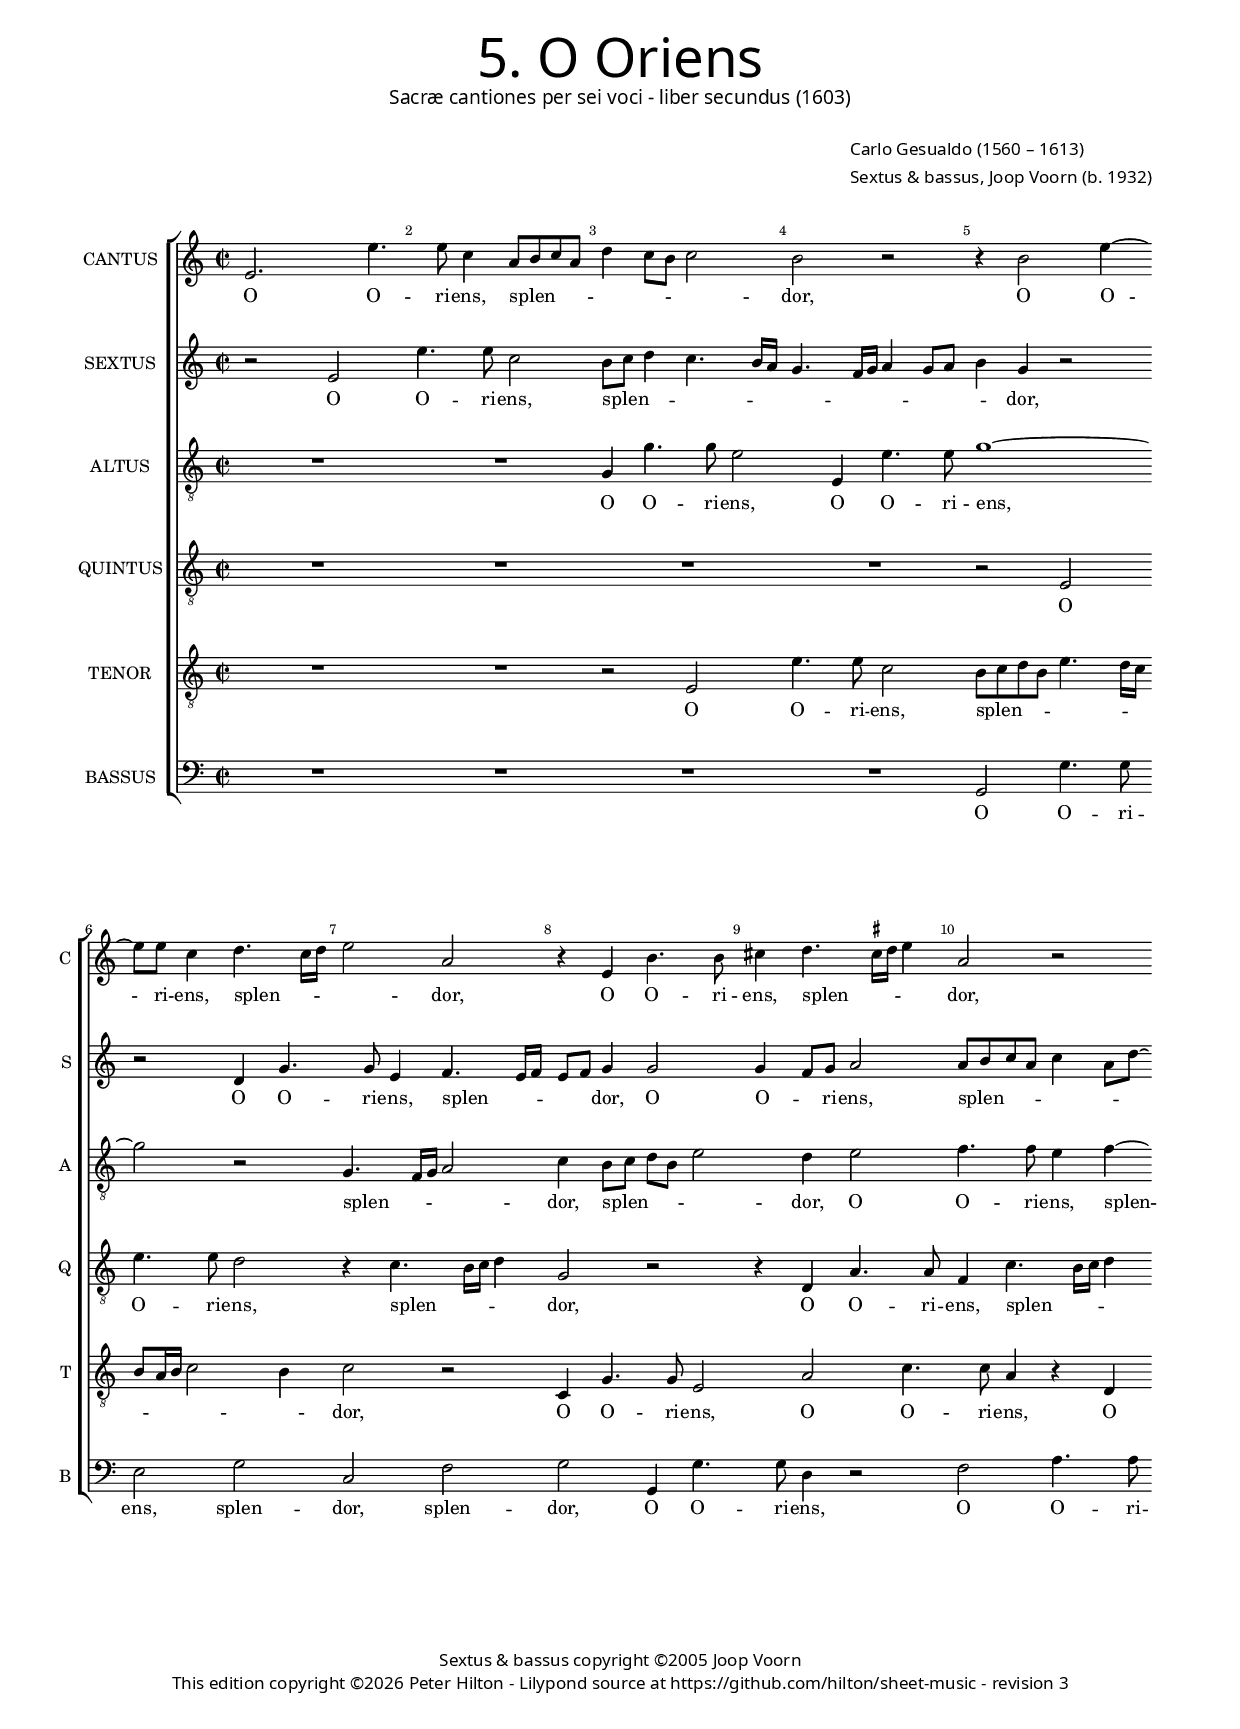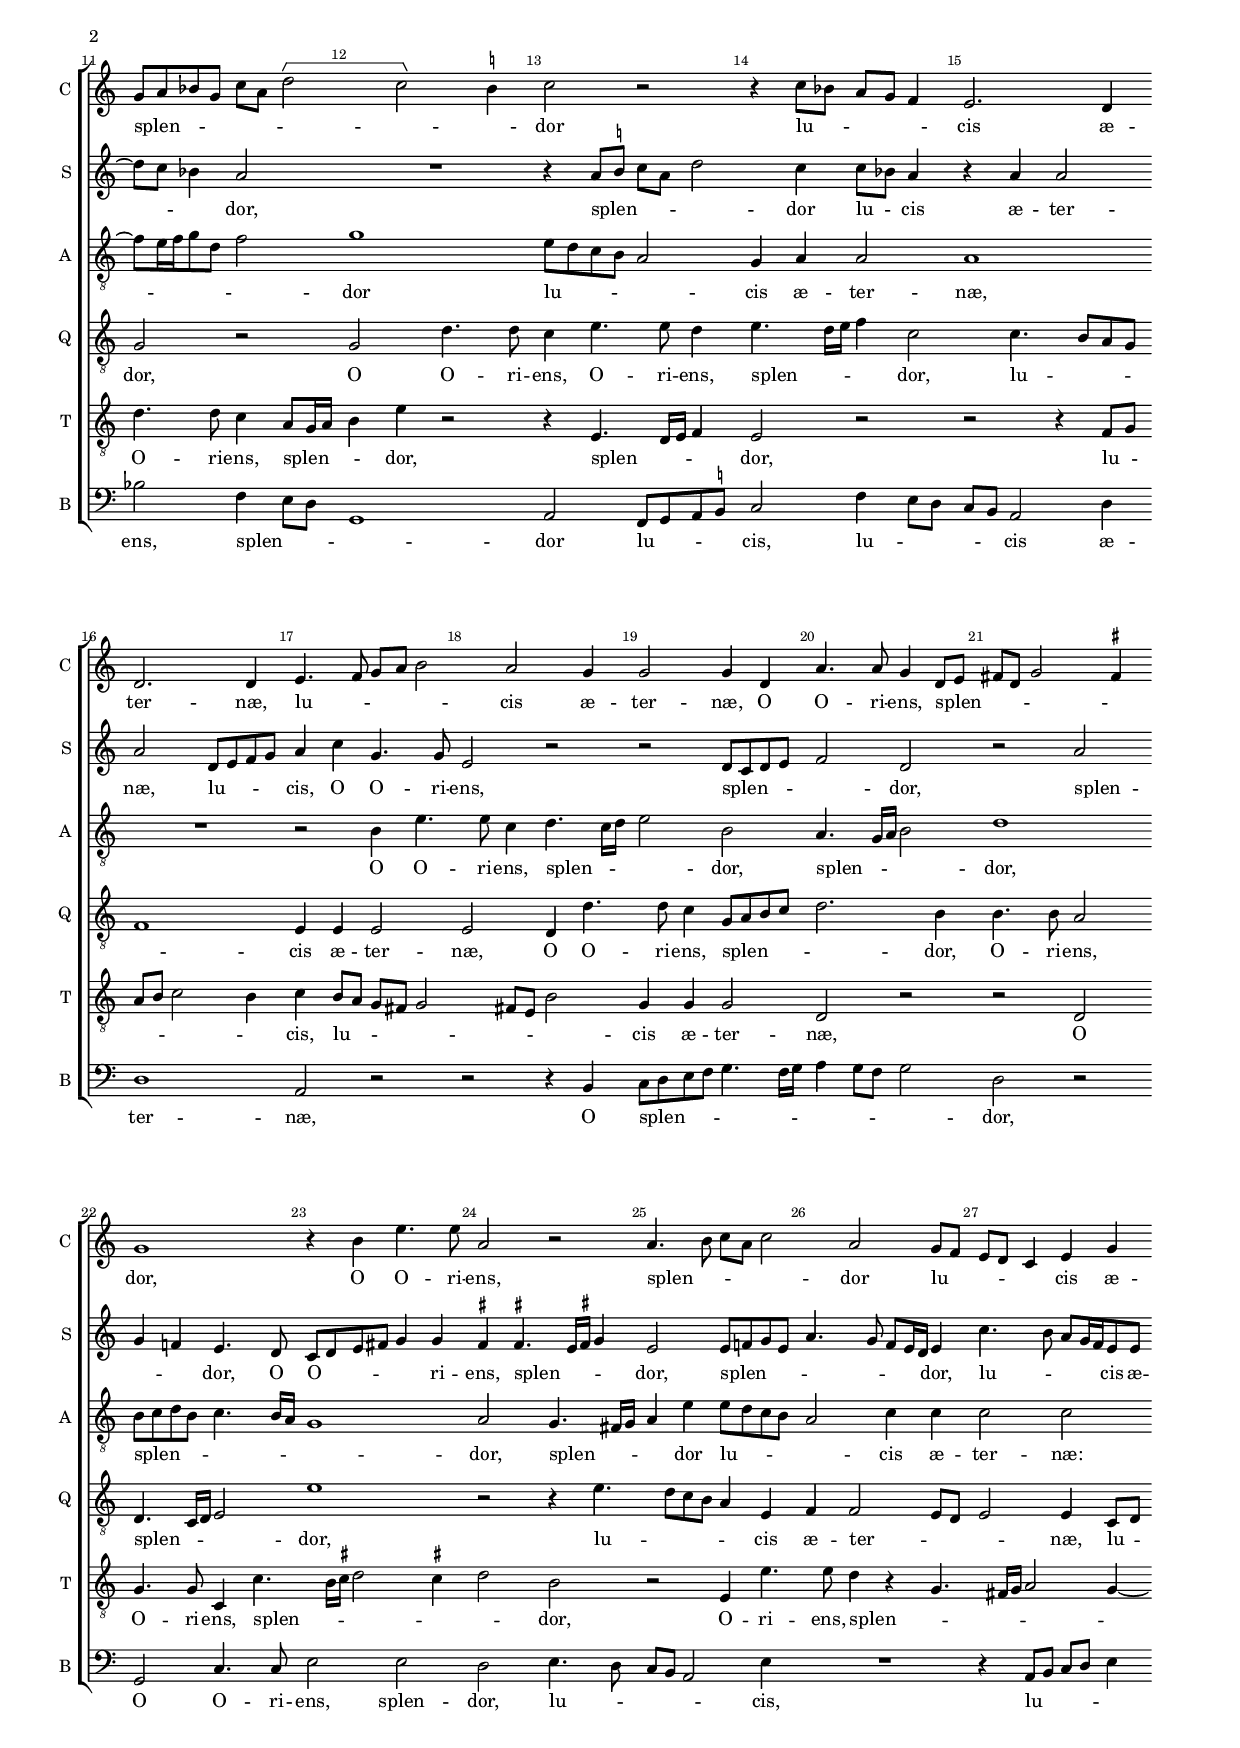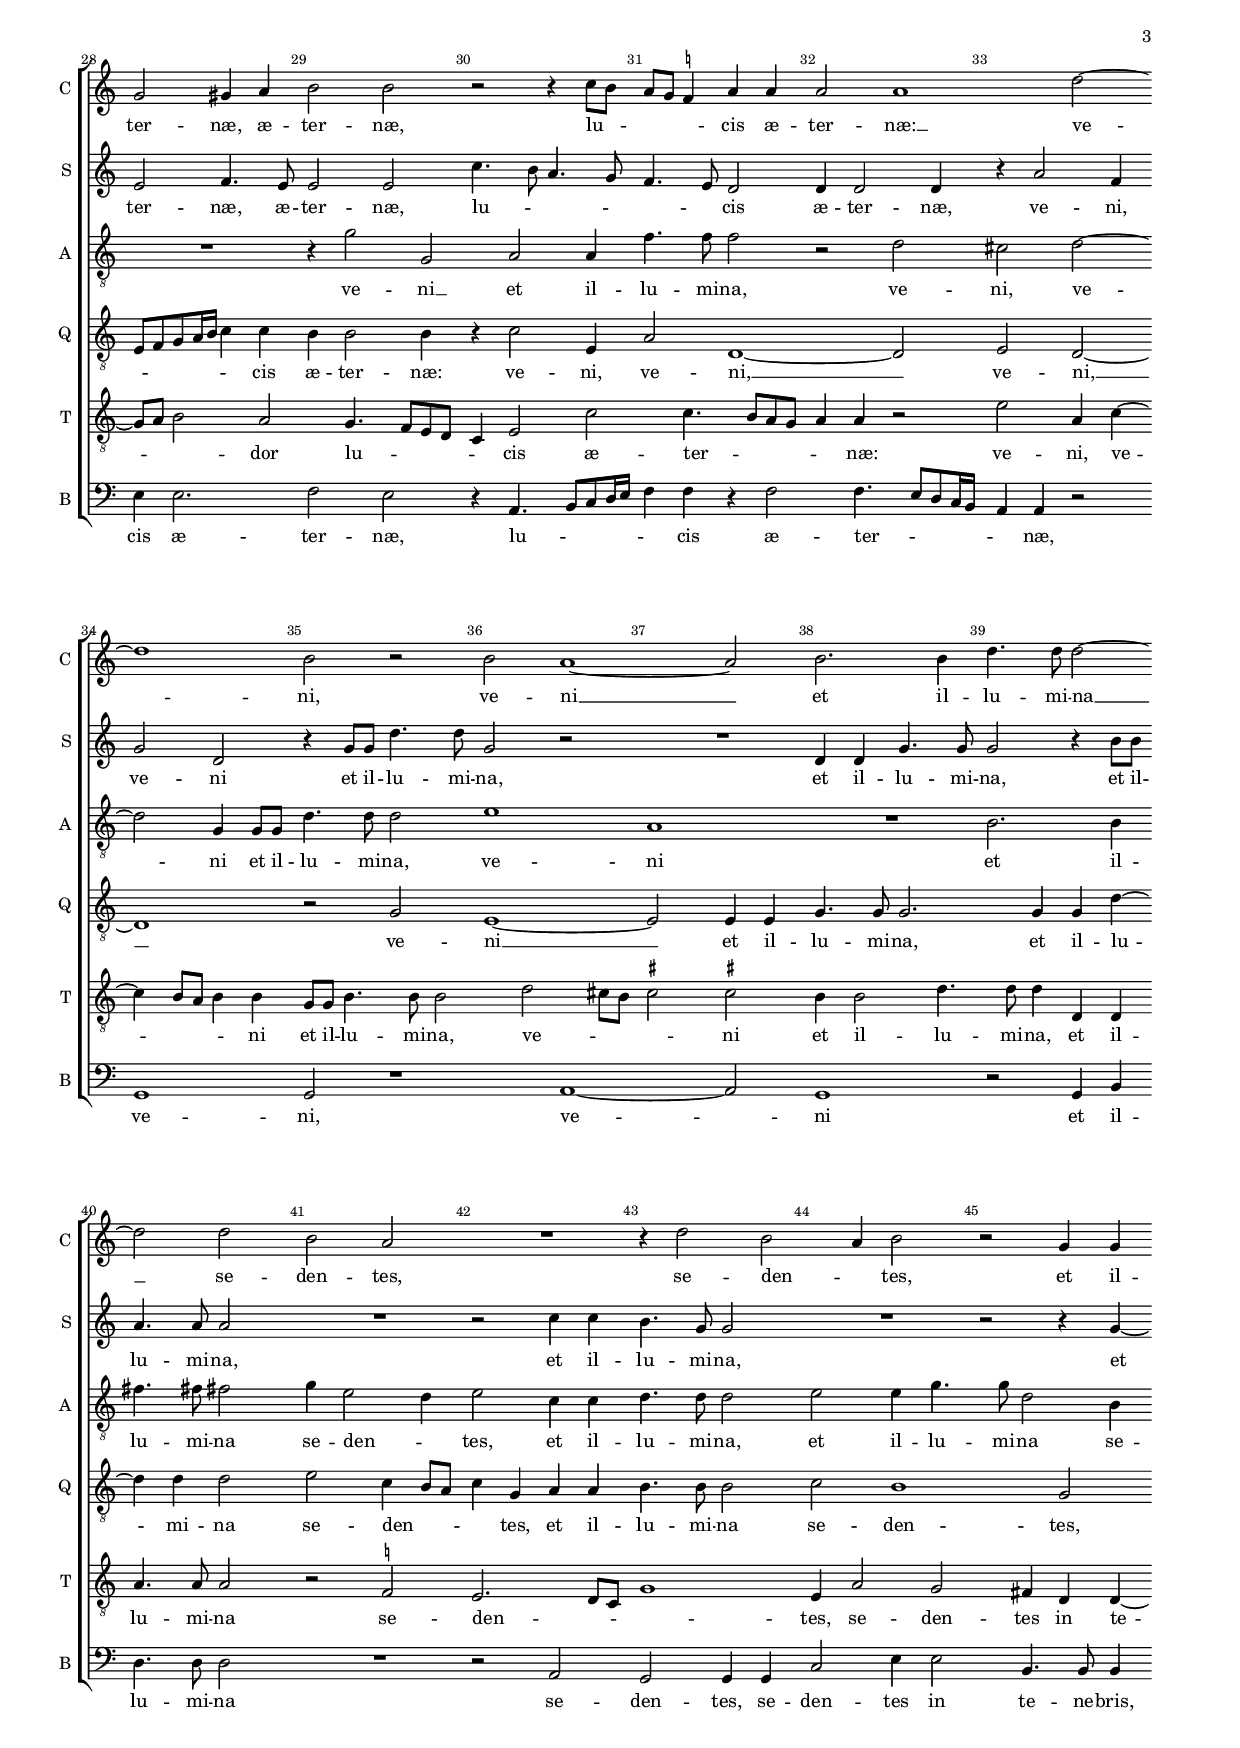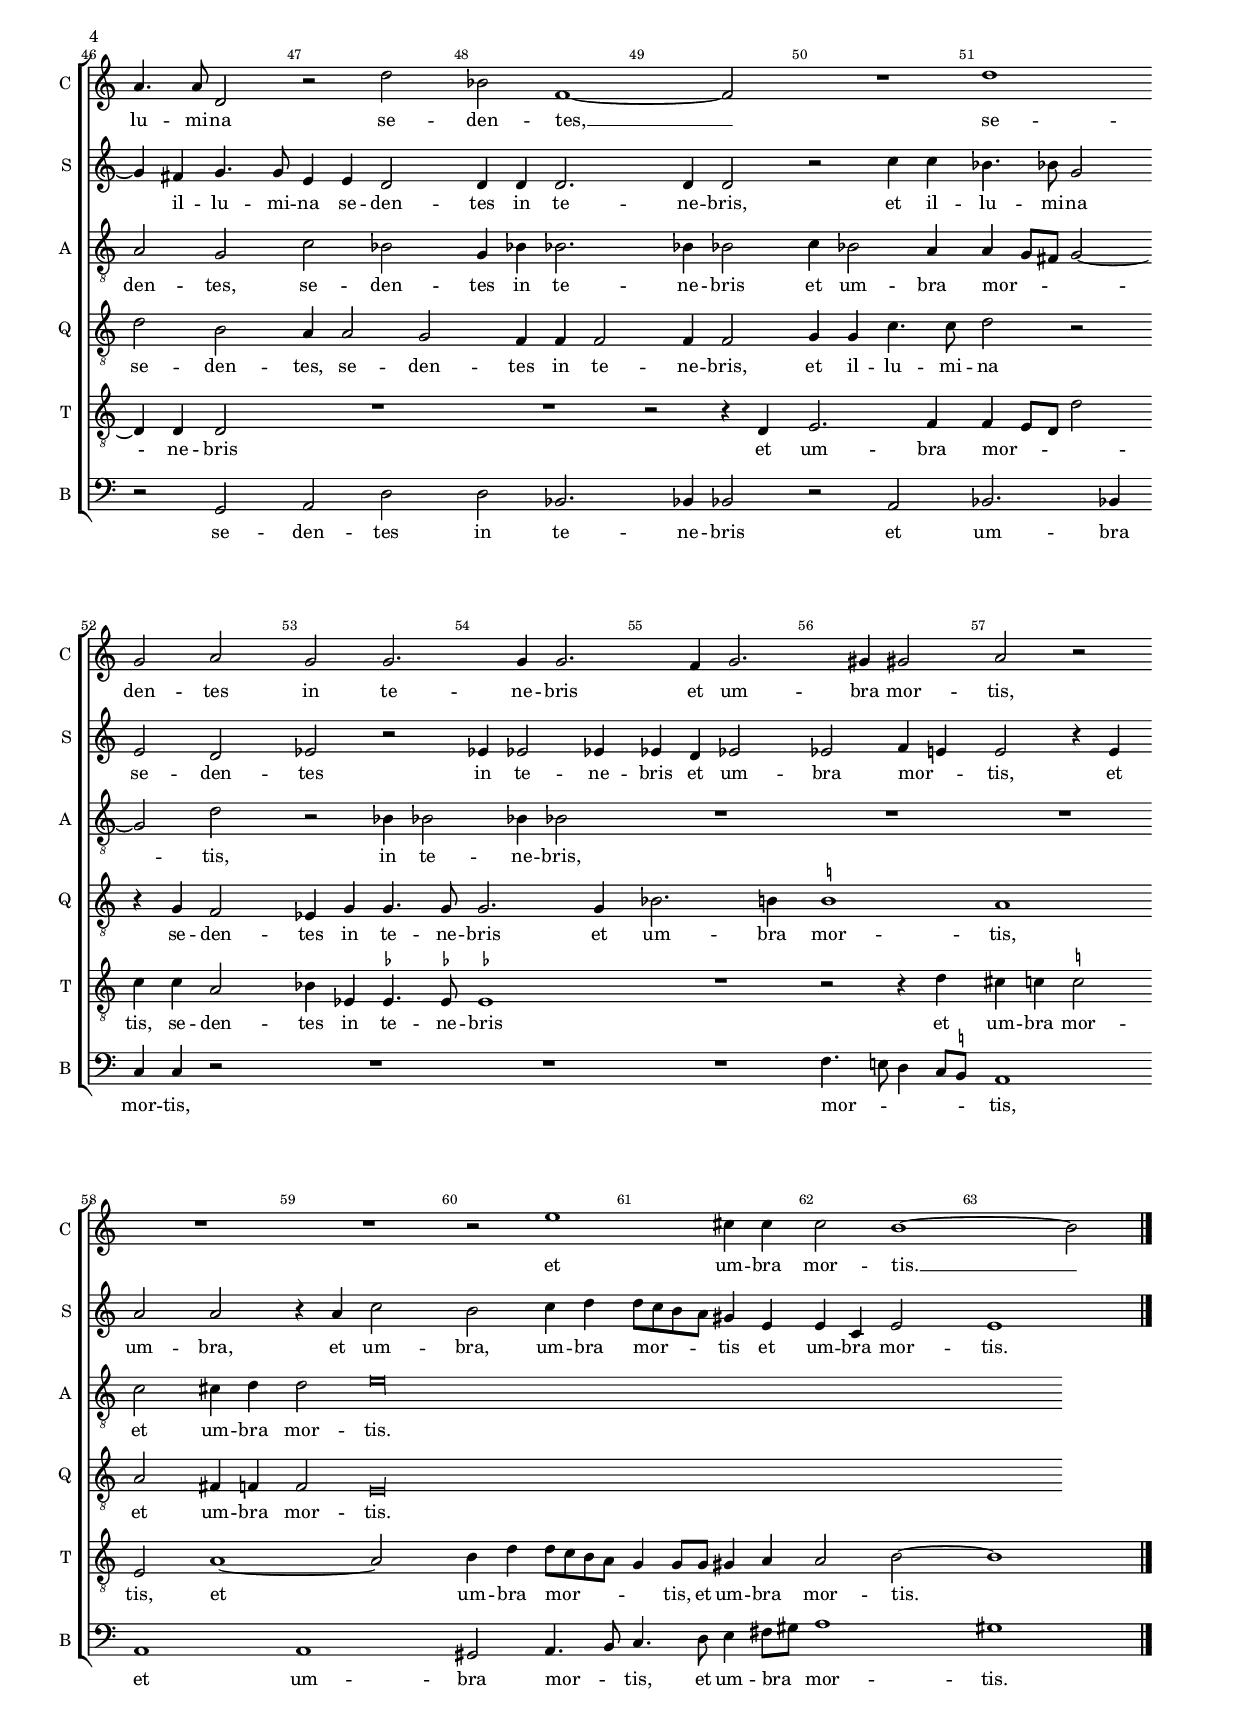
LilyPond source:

% Copyright ©2013 Peter Hilton

\version "2.16.2"
revision = "3"

#(set-global-staff-size 15)

\paper {
	#(define fonts (make-pango-font-tree "Century Schoolbook L" "Source Sans Pro" "Luxi Mono" (/ 15 20)))
	annotate-spacing = ##f
	two-sided = ##t
	inner-margin = 15\mm
	outer-margin = 15\mm
	top-markup-spacing = #'( (basic-distance . 4) )
	markup-system-spacing = #'( (padding . 5) )
	system-system-spacing = #'( (basic-distance . 20) (stretchability . 100) )
  	ragged-bottom = ##f
	ragged-last-bottom = ##t
} 

year = #(strftime "©%Y" (localtime (current-time)))

\header {
	title = \markup \medium \fontsize #6 \override #'(font-name . "Source Sans Pro Light") {
		"5. O Oriens"
	}
	subtitle = \markup \medium \sans {
		"Sacræ cantiones per sei voci - liber secundus (1603)"
	}
	composer = \markup \sans {
		\vspace #2
		\column {
			\line { \with-url #"http://en.wikipedia.org/wiki/Carlo_Gesualdo" "Carlo Gesualdo" (1560 – 1613) }
			\line { Sextus & bassus, \with-url #"http://en.wikipedia.org/wiki/Joop_Voorn" "Joop Voorn" (b. 1932) }
		}
	}
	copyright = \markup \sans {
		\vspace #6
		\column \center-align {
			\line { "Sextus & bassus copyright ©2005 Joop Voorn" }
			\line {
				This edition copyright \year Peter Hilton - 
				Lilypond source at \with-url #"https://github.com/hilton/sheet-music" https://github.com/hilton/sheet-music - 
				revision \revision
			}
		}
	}
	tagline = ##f
}

\layout {
  	ragged-right = ##f
  	ragged-last = ##f
	\context {
		\Score
		\override BarNumber #'self-alignment-X = #CENTER
		\override BarNumber #'break-visibility = #'#(#f #t #t)
		\override BarLine #'transparent = ##t
		\remove "Metronome_mark_engraver"
		\override VerticalAxisGroup #'staff-staff-spacing = #'((basic-distance . 10) (stretchability . 100))
	}
	\context { 
		\StaffGroup
		\remove "Span_bar_engraver"	
	}
	\context { 
		\Voice 
		\override NoteHead #'style = #'baroque
		\consists "Horizontal_bracket_engraver"
	}
}


global= { 
	\key c \major
	\tempo 2 = 90
	\time 2/2
	\set Staff.midiInstrument = "choir aahs"
	\accidentalStyle "forget"
}

showBarLine = { \once \override Score.BarLine #'transparent = ##f }
ficta = { \once \set suggestAccidentals = ##t }


cantus = \new Voice {
	\transpose c c \relative c' {
		e2. e'4. e8 c4 a8 b c a d4 c8 b c2 b r r4 b2 e4 ~
		e8 e c4 d4. c16 d e2 a, r4 e b'4. b8 cis4 d4. \ficta cis16 d e4 a,2 r
		
		g8 a bes g c a \once \override HorizontalBracket #'direction = #UP d2\startGroup c\stopGroup \ficta b!4 c2 r r4 c8 bes a g f4 e2. d4
		d2. d4 e4. f8 g a b2 a g4 g2 g4 d a'4. a8 g4 d8 e fis d g2 \ficta fis4
		g1 r4 b e4. e8 a,2 r a4. b8 c a c2 a g8 f e d c4 e g \break
		
		g2 gis4 a b2 b r r4 c8 b a g \ficta f!4 a a a2 a1 d2 ~  \break
		d1 b2 r b a1 ~ a2 b2. b4 d4. d8 d2 ~  \break
		d d b a R1 r4 d2 b a4 b2 r g4 g  \break
		
		a4. a8 d,2 r d' bes f1 ~ f2 R1 d'
		g,2 a g g2. g4 g2. f4 g2. gis4 gis2 a r
		R1 R r2 e'1 cis4 \ficta c c2 b1 ~ b2 \showBarLine \bar "|."
	}
	\addlyrics {
		O O -- ri -- ens, splen -- _ _ _ _ _ _ _ dor, O O -- 
		ri -- ens, splen -- _ _ _ dor, O O -- ri -- ens, splen -- _ _ _ dor,
		
		splen -- _ _ _ _ _ _ _ _ dor lu -- _ _ _ _ cis æ -- 
		ter -- næ, lu -- _ _ _ _ cis æ -- ter -- næ, O O -- ri -- ens, splen -- _ _ _ _ _
		dor, O O -- ri -- ens, splen -- _ _ _ _ dor lu -- _ _ _ _ cis æ --

		ter -- næ, æ -- ter -- næ, lu -- _ _ _ _ cis æ -- ter -- næ: __ ve --
		ni, ve -- ni __ et il -- lu -- mi -- na __
		se -- den -- tes, se -- den -- _ tes, et il -- 
		
		lu -- mi -- na se -- den -- tes, __ se -- 
		den -- tes in te -- ne -- bris et um -- bra mor -- tis,
		et um -- bra mor -- tis. __
	}
}

sextus = \new Voice {
	\transpose c c \relative c' {
		r2 e e'4. e8 c2 b8 c d4 c4. b16 a g4. f16 g a4 g8 a b4 g r2
		r d4 g4. g8 e4 f4. e16 f e8 f g4 g2 g4 f8 g a2 a8 b c a c4 a8 d ~
		
		d8 c bes4 a2 R1 r4 a8 \ficta b! c a d2 c4 c8 bes a4 r a a2
		a d,8 e f g a4 c g4. g8 e2 r r d8 c d e f2 d r a'
		g4 f! e4. d8 c d e fis g4 g \ficta fis! \ficta fis!4. e16 \ficta fis! g4 e2 e8 f! g e a4. g8 f e16 d e4 c'4. b8 a g16 f e8 e
		
		e2 f4. e8 e2 e c'4. b8 a4. g8 f4. e8 d2 d4 d2 d4 r a'2 f4
		g2 d r4 g8 g d'4. d8 g,2 r R1 d4 d g4. g8 g2 r4 b8 b
		a4. a8 a2 R1 r2 c4 c b4. g8 g2 R1 r2 r4 g ~
		
		g4 fis g4. g8 e4 e d2 d4 d d2. d4 d2 r c'4 c bes4. bes8 g2
		e d es r es4 es2 es4 es d es2 es f4 e! e2 r4 e
		a2 a r4 a c2 b c4 d d8 c b a gis4 e e c e2 e1
	}
	\addlyrics {
		O O -- ri -- ens, splen -- _ _ _ _ _ _ _ _ _ _ _ _ dor, 
		O O -- ri -- ens, splen -- _ _ _ _ dor, O O -- _ ri -- ens, splen -- _ _ _ _ _ _
		
		_ _ dor, splen -- _ _ _ _ dor lu -- _ cis æ -- ter --
		næ, lu -- _ _ _ cis, O O -- ri -- ens, splen -- _ _ _ _ dor, splen -- 
		_ _ dor, O O -- _ _ _ _ ri -- ens, splen -- _ _ _ dor, splen -- _ _ _ _ _ _ _ _ dor, lu -- _ _ _ _ cis æ -- 
		
		ter -- næ, æ -- ter -- næ, lu -- _ _ _ _ _ cis æ -- ter -- næ, ve -- ni,
		ve -- ni et il -- lu -- mi -- na, et il -- lu -- mi -- na, et il -- 
		lu -- mi -- na, et il -- lu -- mi -- na, et
		
		il -- lu -- mi -- na se -- den -- tes in te -- ne -- bris, et il -- lu -- mi -- na
		se -- den -- tes in te -- ne -- bris et um -- bra mor -- _ tis, et 
		um -- bra, et um -- bra, um -- bra mor -- _ _ _ tis et um -- bra mor -- tis.
	}
}

altus = {
	\new Voice = "altus" {
		\transpose c c \relative c' {
			\clef "treble_8"
			R1 R g4 g'4. g8 e2 e,4 e'4. e8 g1 ~
			g2 r g,4. f16 g a2 c4 b8 c d b e2 d4 e2 f4. f8 e4 f ~
			
			f8 e16 f g8 d f2 g1 e8 d c b a2 g4 a a2 a1
			R1 r2 b4 e4. e8 c4 d4. c16 d e2 b a4. g16 a b2 d1
			b8 c d b c4. b16 a g1 a2 g4. fis16 g a4 e' e8 d c b a2 c4 c c2 c
			
			R1 r4 g'2 g, a a4 f'4. f8 f2 r d cis d ~
			d g,4 g8 g d'4. d8 d2 e1 a, R b2. b4
			fis'4. fis8 fis2 g4 e2 d4 e2 c4 c d4. d8 d2 e e4 g4. g8 d2 b4
			
			a2 g c bes g4 bes bes2. bes4 bes2 c4 bes2 a4 a g8 fis g2 ~
			g d' r bes4 bes2 bes4 bes2 R1 R R
			c2 cis4 d d2 e\longa
		}
	}
	\addlyrics {
		O O -- ri -- ens, O O -- ri -- ens, 
		splen -- _ _ _ dor, splen -- _ _ _ _ dor, O O -- ri -- ens, splen --
		
		_ _ _ _ _ dor lu -- _ _ _ _ cis æ -- ter -- næ,
		O O -- ri -- ens, splen -- _ _ _ dor, splen -- _ _ _ dor,
		splen -- _ _ _ _ _ _ _ _dor, splen -- _ _ _ dor lu -- _ _ _ _ cis æ -- ter -- næ:
		
		ve -- ni __ et il -- lu -- mi -- na, ve -- ni, ve -- 
		ni et il -- lu -- mi -- na, ve -- ni et il -- 
		lu -- mi -- na se -- den -- _ tes, et il -- lu -- mi -- na, et il -- lu -- mi -- na se --
		
		den -- tes, se -- den -- tes in te -- ne -- bris et um -- bra mor -- _ _ _
		tis, in te -- ne -- bris, et um -- bra mor -- tis.
	}
}

quintus = {
	\new Voice = "quintus" {
		\transpose c c \relative c {
			\clef "treble_8"
			R1 R R R r2 e 
			e'4. e8 d2 r4 c4. b16 c d4 g,2 r r4 d a'4. a8 f4 c'4. b16 c d4
			
			g,2 r g d'4. d8 c4 e4. e8 d4 e4. d16 e f4 c2 c4. b8 a g
			f1 e4 e e2 e d4 d'4. d8 c4 g8 a b c d2. b4 b4. b8 a2
			d,4. c16 d e2 e'1 r2 r4 e4. d8 c b a4 e f f2 e8 d e2 e4 c8 d
			
			e8 f g a16 b c4 c b b2 b4 r c2 e,4 a2 d,1 ~ d2 e2 d ~
			d1 r2 g e1 ~ e2 e4 e g4. g8 g2. g4 g d' ~
			d d d2 e c4 b8 a c4 g a a b4. b8 b2 c2 b1 g2
			
			d'2 b a4 a2 g f4 f f2 f4 f2 g4 g c4. c8 d2 r
			r4 g, f2 es4 g g4. g8 g2. g4 bes2. b!4 \ficta b!1 a
			a2 fis4 f! f2 e\longa
		}
	}
	\addlyrics {
		O O -- ri -- ens, splen -- _ _ _ dor, O O -- ri -- ens, splen -- _ _ _
		
		dor, O O -- ri -- ens, O -- ri -- ens, splen -- _ _ _ dor, lu -- _ _ _ 
		_ cis æ -- ter -- næ, O O -- ri -- ens, splen -- _ _ _ _ dor, O -- ri -- ens,
		splen -- _ _ _ dor, lu -- _ _ _ _ cis æ -- ter -- _ _ _ næ, lu -- 
		
		_ _ _ _ _ _ _ cis æ -- ter -- næ: ve -- ni, ve -- ni, __ ve -- ni, __
		ve -- ni __ et il -- lu -- mi -- na, et il -- lu -- 
		mi -- na se -- den -- _ _ _ tes, et il -- lu -- mi -- na se -- den -- tes,
		
		se -- den -- tes, se -- den -- tes in te -- ne -- bris, et il -- lu -- mi -- na
		se -- den -- tes in te -- ne -- bris et um -- bra mor --  tis,
		et um -- bra mor -- tis.
	}
}

tenor = {
	\new Voice = "tenor" {
		\transpose c c \relative c {
			\clef "treble_8"
			R1 R r2 e e'4. e8 c2 b8 c d b e4. d16 c
			b8 a16 b c2 b4 c2 r c,4 g'4. g8 e2 a c4. c8 a4 r d,
			
			d'4. d8 c4 a8 g16 a b4 e r2 r4 e,4. d16 e f4 e2 r r r4 f8 g
			a b c2 b4 c b8 a g fis g2 fis8 e b'2 g4 g g2 d r r d
			g4. g8 c,4 c'4. b16 \ficta cis! d2 \ficta cis4 d2 b r e,4 e'4. e8 d4 r g,4. fis16 g a2 g4 ~
			
			g8 a b2 a g4. f8 e d c4 e2 c' c4. b8 a g a4 a r2 e' a,4 c ~
			c b8 a b4 b g8 g b4. b8 b2 d cis8 b \ficta cis!2 \ficta cis! b4 b2 d4. d8 d4 d, d
			a'4. a8 a2 r \ficta f! e2. d8 c g'1 e4 a2 g fis4 d d ~
			
			d4 d d2 R1 R r2 r4 d e2. f4 f e8 d d'2
			c4 c a2 bes4 es, \ficta es4. \ficta es8 \ficta es1 R1 r2 r4 d' cis c! \ficta c!2
			e,2 a1 ~ a2 b4 d d8 c b a g4 g8 g gis4 a a2 b ~ b1
		}
	}
	\addlyrics {
		O O -- ri -- ens, splen -- _ _ _ _ _ _
		_ _ _ _ _ dor, O O -- ri -- ens, O O -- ri -- ens, O
		
		O -- ri -- ens, splen -- _ _ _ dor, splen -- _ _ _ dor, lu -- _ 
		_ _ _ _ cis, lu -- _ _ _ _ _ _ _ cis æ -- ter -- næ, O
		O -- ri -- ens, splen -- _ _ _ _ _ dor, O -- ri -- ens, splen -- _ _ _ _
		
		_ _ _ dor lu -- _ _ _ _ cis æ -- ter -- _ _ _ _ _næ: ve -- ni, ve -- 
		_ _ _ ni et il -- lu -- mi -- na, ve -- _ _ _ ni et il -- lu -- mi -- na, et il -- 
		lu -- mi -- na se -- den -- _ _ _ tes, se -- den -- tes in te -- 
		
		ne -- bris et um -- bra mor --  _ _ _ 
		tis, se -- den -- tes in te -- ne -- bris et um -- bra mor --  
		tis, et um -- bra mor -- _ _ _ _ tis, et um -- bra mor -- tis.
	}
}

bassus = {
	\new Voice = "bassus" {
		\transpose c c \relative c {
			\clef "bass"
			R1 R R R g2 g'4. g8 
			e2 g c, f g g,4 g'4. g8 d4 r2 f a4. a8
			
			bes2 f4 e8 d g,1 a2 f8 g a \ficta b! c2 f4 e8 d c b a2 d4
			d1 a2 r r r4 b c8 d e f g4. f16 g a4 g8 f g2 d r
			g, c4. c8 e2 e d e4. d8 c b a2 e'4 R1 r4 a,8 b c d e4
			
			e e2. f2 e r4 a,4. b8 c d16 e f4 f r f2 f4. e8 d c16 b a4 a r2
			g1 g2 r1 a1 ~ a2 g1 r2 g4 b
			d4. d8 d2 R1 r2 a g g4 g c2 e4 e2 b4. b8 b4
			
			r2 g a d d bes2. bes4 bes2 r a bes2. bes4
			c c r2 R1 R R f4. e!8 d4 c8 \ficta b! a1
			a a gis2 a4. b8 c4. d8 e4 fis8 gis a1 gis
		}
	}
	\addlyrics {
		O O -- ri -- 
		ens, splen -- dor, splen -- dor, O O -- ri -- ens, O O -- ri -- 

		ens, splen -- _ _ _ dor lu -- _ _ _ cis, lu -- _ _ _ _ cis æ -- 
		ter -- næ, O splen -- _ _ _ _ _ _ _ _ _ _ dor,
		O O -- ri -- ens, splen -- dor, lu -- _ _ _ _ cis, lu -- _ _ _ _ 
		
		cis æ -- ter -- næ, lu -- _ _ _ _ _ cis æ -- ter -- _ _ _ _ _ næ,
		ve -- ni, ve -- ni et il -- 
		lu -- mi -- na se -- den -- tes, se -- den -- tes in te -- ne -- bris,
		
		se -- den -- tes in te -- ne -- bris et um -- bra 
		mor -- tis, mor -- _ _ _ _ tis,
		et um -- bra mor -- _ tis, et um -- bra _ mor -- tis.
	}
}


\score {
	<<
		\new StaffGroup
	  	<< 
			\set Score.proportionalNotationDuration = #(ly:make-moment 1 8)
			\new Staff \with { instrumentName = #"CANTUS"  shortInstrumentName = #"C " } << \global \cantus >> 
			\new Staff \with { instrumentName = #"SEXTUS"  shortInstrumentName = #"S " } << \global \sextus >> 
			\new Staff \with { instrumentName = #"ALTUS"   shortInstrumentName = #"A " } << \global \altus >>
			\new Staff \with { instrumentName = #"QUINTUS" shortInstrumentName = #"Q " } << \global \quintus >>
			\new Staff \with { instrumentName = #"TENOR"   shortInstrumentName = #"T " } << \global \tenor >>
			\new Staff \with { instrumentName = #"BASSUS"  shortInstrumentName = #"B " } << \global \bassus >>
		>> 
	>>
%	\midi { }
}
